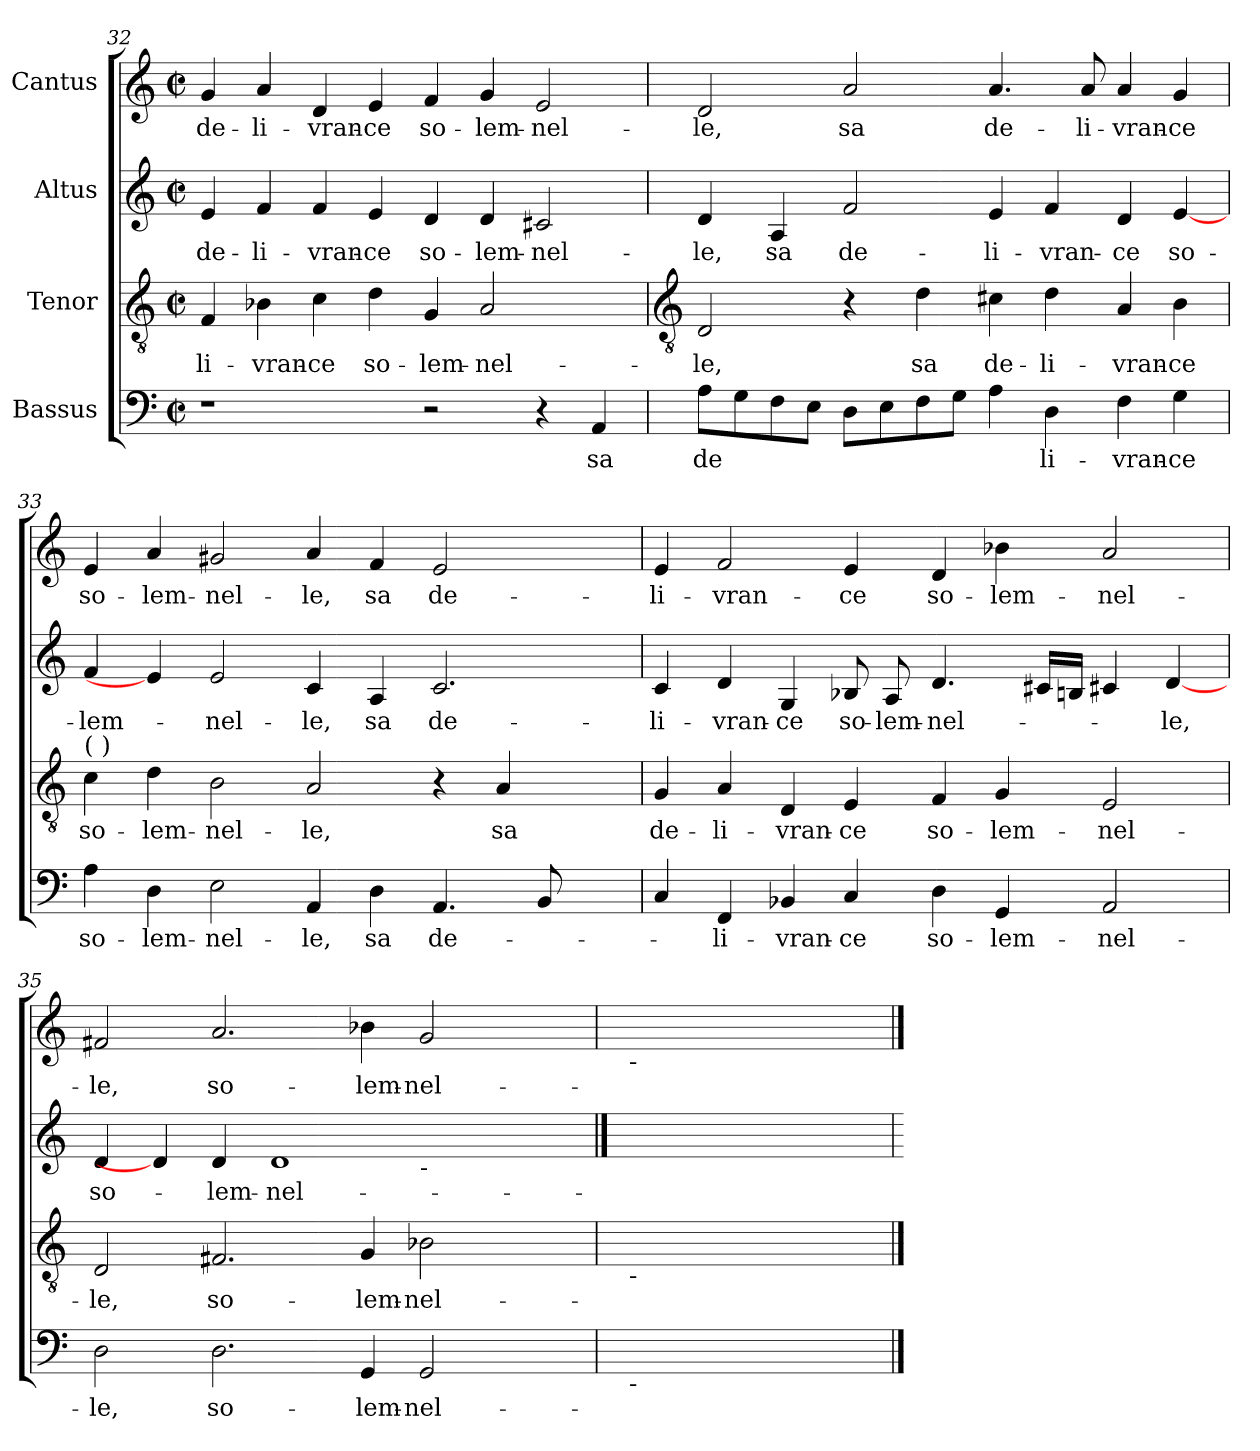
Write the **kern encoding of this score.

**kern	**text	**kern	**text	**kern	**text	**kern	**text
*part4	*part4	*part3	*part3	*part2	*part2	*part1	*part1
*staff4	*staff4	*staff3	*staff3	*staff2	*staff2	*staff1	*staff1
*I"Bassus	*	*I"Tenor	*	*I"Altus	*	*I"Cantus	*
*clefF4	*	*clefGv2	*	*clefG2	*	*clefG2	*
*k[]	*	*k[]	*	*k[]	*	*k[]	*
*C:	*	*C:	*	*C:	*	*C:	*
*M4/2	*	*M4/2	*	*M4/2	*	*M4/2	*
*met(c|)	*	*met(c|)	*	*met(c|)	*	*met(c|)	*
=32	=32	=32	=32	=32	=32	=32	=32
!	!	!	!LO:LY:b	!	!LO:LY:b	!	!LO:LY:b
1r	.	4F	-li-	4e	de-	4g	de-
!	!	!	!LO:LY:b	!	!LO:LY:b	!	!LO:LY:b
.	.	4B-X	-vran-	4f	-li-	4a	-li-
!	!	!	!LO:LY:b	!	!LO:LY:b	!	!LO:LY:b
.	.	4c	-ce	4f	-vran-	4d	-vran-
!	!	!	!LO:LY:b	!	!LO:LY:b	!	!LO:LY:b
.	.	4d	so-	4e	-ce	4e	-ce
!	!	!	!LO:LY:b	!	!LO:LY:b	!	!LO:LY:b
2r	.	4G	-lem-	4d	so-	4f	so-
!	!	!	!LO:LY:b	!	!LO:LY:b	!	!LO:LY:b
.	.	2A	-nel-	4d	-lem-	4g	-lem-
!	!	!	!	!	!LO:LY:b	!	!LO:LY:b
4r	.	.	.	2c#X	-nel-	2e	-nel-
!	!LO:LY:b	!	!	!	!	!	!
4AA	sa	4ryy	.	.	.	.	.
!!LO:LB:g=z
=33	=33	=33	=33	=33	=33	=33	=33
*	*	*clefGv2	*	*	*	*	*
!	!LO:LY:b	!	!LO:LY:b	!	!LO:LY:b	!	!LO:LY:b
8AL	de	2D	-le,	4d	-le,	2d	-le,
8G	.	.	.	.	.	.	.
!	!	!	!	!	!LO:LY:b	!	!
8F	.	.	.	4A	sa	.	.
8EJ	.	.	.	.	.	.	.
!	!	!	!	!	!LO:LY:b	!	!LO:LY:b
8DL	.	4r	.	2f	de-	2a	sa
8E	.	.	.	.	.	.	.
!	!	!	!LO:LY:b	!	!	!	!
8F	.	4d	sa	.	.	.	.
8GJ	.	.	.	.	.	.	.
!	!	!	!LO:LY:b	!	!LO:LY:b	!	!LO:LY:b
4A	.	4c#X	de-	4e	-li-	4.a	de-
!	!LO:LY:b	!	!LO:LY:b	!	!LO:LY:b	!	!
4D	li-	4d	-li-	4f	-vran-	.	.
!	!	!	!	!	!	!	!LO:LY:b
.	.	.	.	.	.	8a	-li-
!	!LO:LY:b	!	!LO:LY:b	!	!LO:LY:b	!	!LO:LY:b
4F	-vran-	4A	-vran-	4d	-ce	4a	-vran-
!	!LO:LY:b	!	!LO:LY:b	!	!LO:LY:b	!	!LO:LY:b
4G	-ce	4B	-ce	[4e	so-	4g	-ce
=33A	=33A	=33A	=33A	=33A	=33A	=33A	=33A
!	!	!LO:TX:a:t=(  )	!	!	!	!	!
!	!LO:LY:b	!	!LO:LY:b	!	!LO:LY:b	!	!LO:LY:b
4A	so-	4c	so-	4f	-lem-	4e	so-
!	!LO:LY:b	!	!LO:LY:b	!	!	!	!LO:LY:b
4D	-lem-	4d	-lem-	4e]	.	4a	-lem-
!	!LO:LY:b	!	!LO:LY:b	!	!LO:LY:b	!	!LO:LY:b
2E	-nel-	2B	-nel-	2e	-nel-	2g#X	-nel-
!	!LO:LY:b	!	!LO:LY:b	!	!LO:LY:b	!	!LO:LY:b
4AA	-le,	2A	-le,	4c	-le,	4a	-le,
!	!LO:LY:b	!	!	!	!LO:LY:b	!	!LO:LY:b
4D	sa	.	.	4A	sa	4f	sa
!	!LO:LY:b	!	!	!	!LO:LY:b	!	!LO:LY:b
4.AA	de-	4r	.	2.c	de-	2e	de-
!	!	!	!LO:LY:b	!	!	!	!
.	.	4A	sa	.	.	.	.
8BB	.	.	.	.	.	.	.
4ryy	.	4ryy	.	.	.	4ryy	.
=34A	=34A	=34A	=34A	=34A	=34A	=34A	=34A
!	!	!	!LO:LY:b	!	!LO:LY:b	!	!LO:LY:b
4C	.	4G	de-	4c	-li-	4e	-li-
!	!LO:LY:b	!	!LO:LY:b	!	!LO:LY:b	!	!LO:LY:b
4FF	-li-	4A	-li-	4d	-vran-	2f	-vran-
!	!LO:LY:b	!	!LO:LY:b	!	!LO:LY:b	!	!
4BB-X	-vran-	4D	-vran-	4G	-ce	.	.
!	!LO:LY:b	!	!LO:LY:b	!	!LO:LY:b	!	!LO:LY:b
4C	-ce	4E	-ce	8B-X	so-	4e	-ce
!	!	!	!	!	!LO:LY:b	!	!
.	.	.	.	8A	-lem-	.	.
!	!LO:LY:b	!	!LO:LY:b	!	!LO:LY:b	!	!LO:LY:b
4D	so-	4F	so-	4.d	-nel-	4d	so-
!	!LO:LY:b	!	!LO:LY:b	!	!	!	!LO:LY:b
4GG	-lem-	4G	-lem-	.	.	4b-X	-lem-
.	.	.	.	16c#XLL	.	.	.
.	.	.	.	16BnJJ	.	.	.
!	!LO:LY:b	!	!LO:LY:b	!	!	!	!LO:LY:b
2AA	-nel-	2E	-nel-	4c#X	.	2a	-nel-
!	!	!	!	!	!LO:LY:b	!	!
.	.	.	.	[4d	-le,	.	.
=35A	=35A	=35A	=35A	=35A	=35A	=35A	=35A
!	!LO:LY:b	!	!LO:LY:b	!	!LO:LY:b	!	!LO:LY:b
*	*	*	*	*^	*	*	*
2D	-le,	2D	-le,	4d	1.ryy	so-	2f#X	-le,
.	.	.	.	4d]	.	.	.	.
!	!LO:LY:b	!	!LO:LY:b	!	!	!LO:LY:b	!	!LO:LY:b
2.D	so-	2.F#X	so-	4d	.	-lem-	2.a	so-
!	!	!	!	!	!	!LO:LY:b	!	!
.	.	.	.	1d	.	-nel-	.	.
!	!LO:LY:b	!	!LO:LY:b	!	!	!	!	!LO:LY:b
4GG	-lem-	4G	-lem-	.	.	.	4b-X	-lem-
!	!	!	!	!	!LO:TX:b:t=-	!	!	!
!	!LO:LY:b	!	!LO:LY:b	!	!	!	!	!LO:LY:b
2GG	-nel-	2B-X	-nel-	.	2.ryy	.	2g	-nel-
!	!	!	!	!	!	!LO:LY:b	!	!
.	.	.	.	[2dyy	.	-le.	.	.
4ryy	.	4ryy	.	.	.	.	4ryy	.
=36A	=36A	=36A	=36A	==36A	==36A	=36A	=36A	=36A
!	!	!	!	!	!	!	!LO:TX:b:t=-	!
!	!	!LO:TX:b:t=-	!	!	!	!	!	!
!LO:TX:b:t=-	!	!	!	!	!	!	!	!
!	!LO:LY:b	!	!LO:LY:b	!	!	!	!	!LO:LY:b
*	*	*	*	*v	*v	*	*	*
0D;<yy	-le.	0A;<yy	-le.	1.d;<yy]	.	0f#X;<yy	-le.
.	.	.	.	2ryy	.	.	.
==	==	==	==	=	==	==	==
*-	*-	*-	*-	*-	*-	*-	*-
